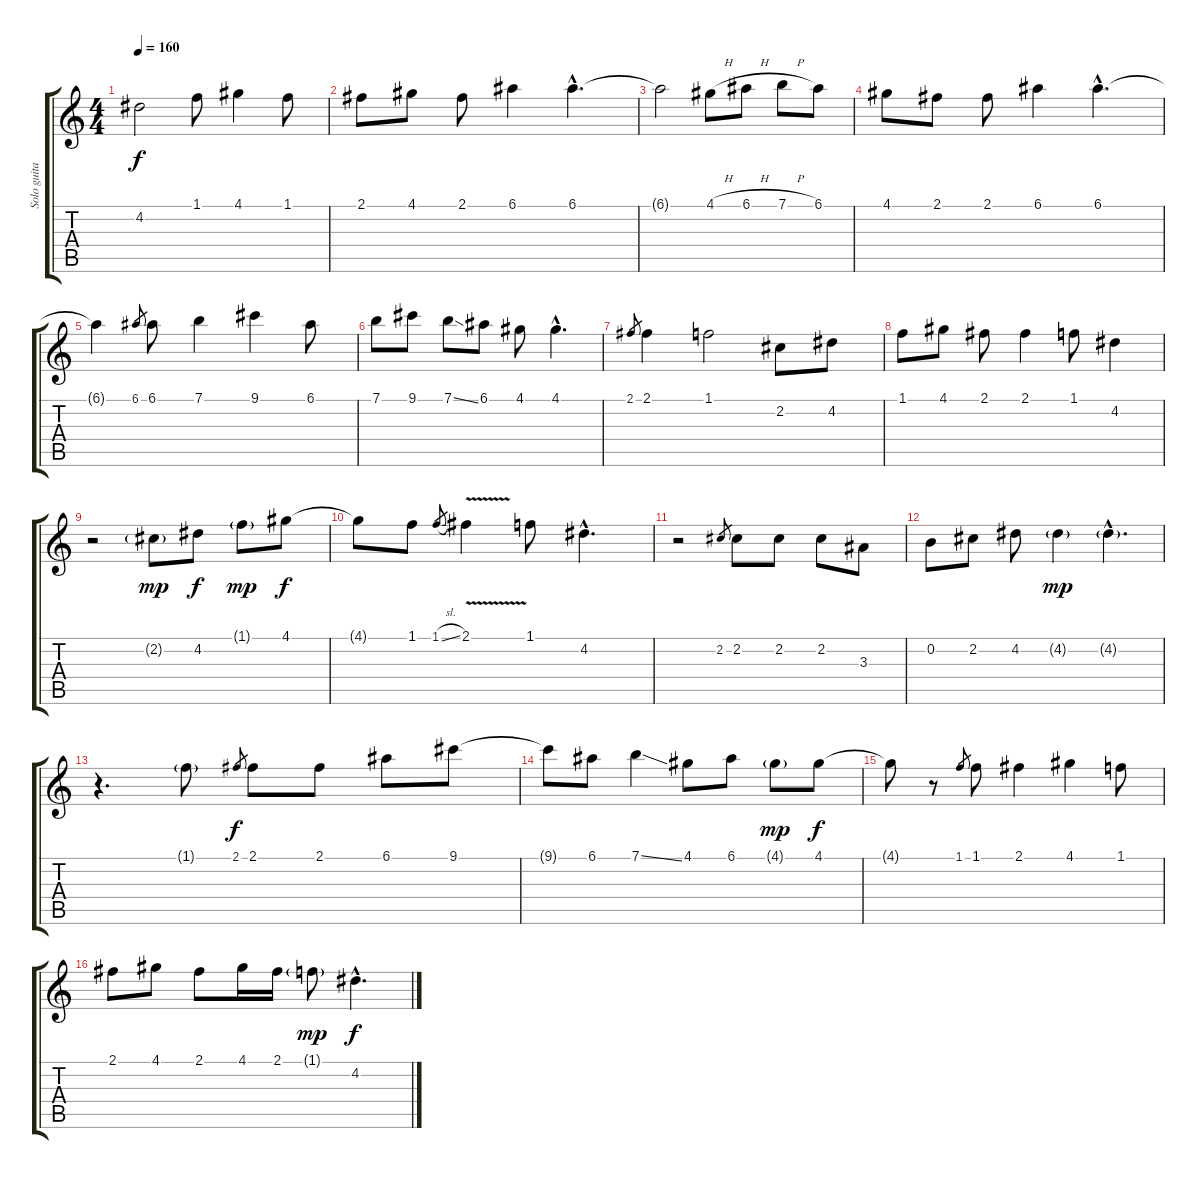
\track ("Solo guitar" "Solo guita") {instrument acousticguitarnylon}
\staff {score tabs}
\tuning (E4 B3 G3 D3 A2 E2) {hide}
\ts (4 4)
\tempo 160
\clef g2
\ks c
4.2{t}.2{dy f} 1.1.8 4.1.4 1.1.8 |
2.1.8 4.1.8 2.1.8 6.1.4 6.1{hac}.4{d} |
6.1{t}.2 4.1{h}.8 6.1{h}.8 7.1{h}.8 6.1.8 |
4.1.8 2.1.8 2.1.8 6.1.4 6.1{hac}.4{d} |
6.1{t}.4 6.1.8{gr} 6.1.8 7.1.4 9.1.4 6.1.8 |
7.1.8 9.1.8 7.1{ss}.8 6.1.8 4.1.8 4.1{hac}.4{d} |
2.1.8{gr} 2.1.4 1.1.2 2.2.8 4.2.8 |
1.1.8 4.1.8 2.1.8 2.1.4 1.1.8 4.2.4 |
r.2 2.2{g}.8{dy mp} 4.2.8{dy f} 1.1{g}.8{dy mp} 4.1.8{dy f} |
4.1{t}.8 1.1.8 1.1{sl}.8{gr} 2.1{v}.4 1.1.8 4.2{hac}.4{d} |
r.2 2.2.8{gr} 2.2.8 2.2.8 2.2.8 3.3.8 |
0.2.8 2.2.8 4.2.8 4.2{g}.4{dy mp} 4.2{g hac}.4{d} |
r.4{d} 1.1{g}.8 2.1.8{gr dy f} 2.1.8 2.1.8 6.1.8 9.1.8 |
9.1{t}.8 6.1.8 7.1{ss}.4 4.1.8 6.1.8 4.1{g}.8{dy mp} 4.1.8{dy f} |
4.1{t}.8 r.8 1.1.8{gr} 1.1.8 2.1.4 4.1.4 1.1.8 |
2.1.8 4.1.8 2.1.8 4.1.16 2.1.16 1.1{g}.8{dy mp} 4.2{hac}.4{d dy f}
